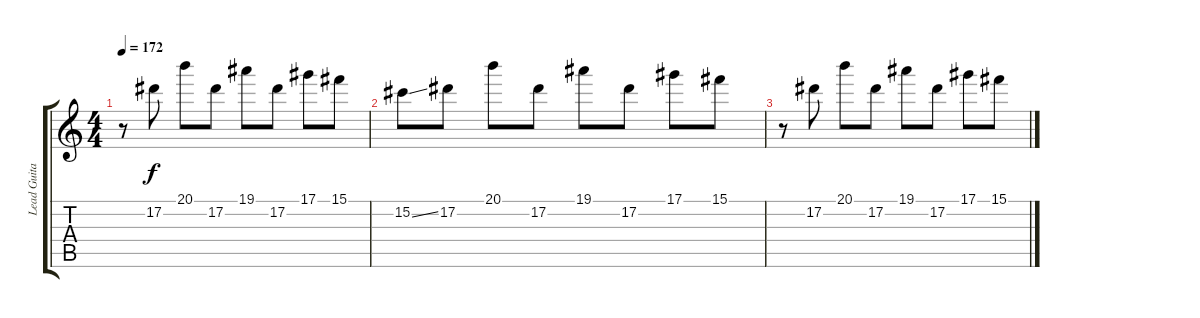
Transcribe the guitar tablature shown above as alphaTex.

\track ("Lead Guitar " "Lead Guita") {instrument distortionguitar}
\staff {score tabs}
\tuning (Eb4 Bb3 Gb3 Db3 Ab2 Db2) {hide}
\ts (4 4)
\tempo 172
\clef g2
\ks c
r.8{dy f} 17.2.8 20.1.8 17.2.8 19.1.8 17.2.8 17.1.8 15.1.8 |
15.2{ss}.8 17.2.8 20.1.8 17.2.8 19.1.8 17.2.8 17.1.8 15.1.8 |
r.8 17.2.8 20.1.8 17.2.8 19.1.8 17.2.8 17.1.8 15.1.8
